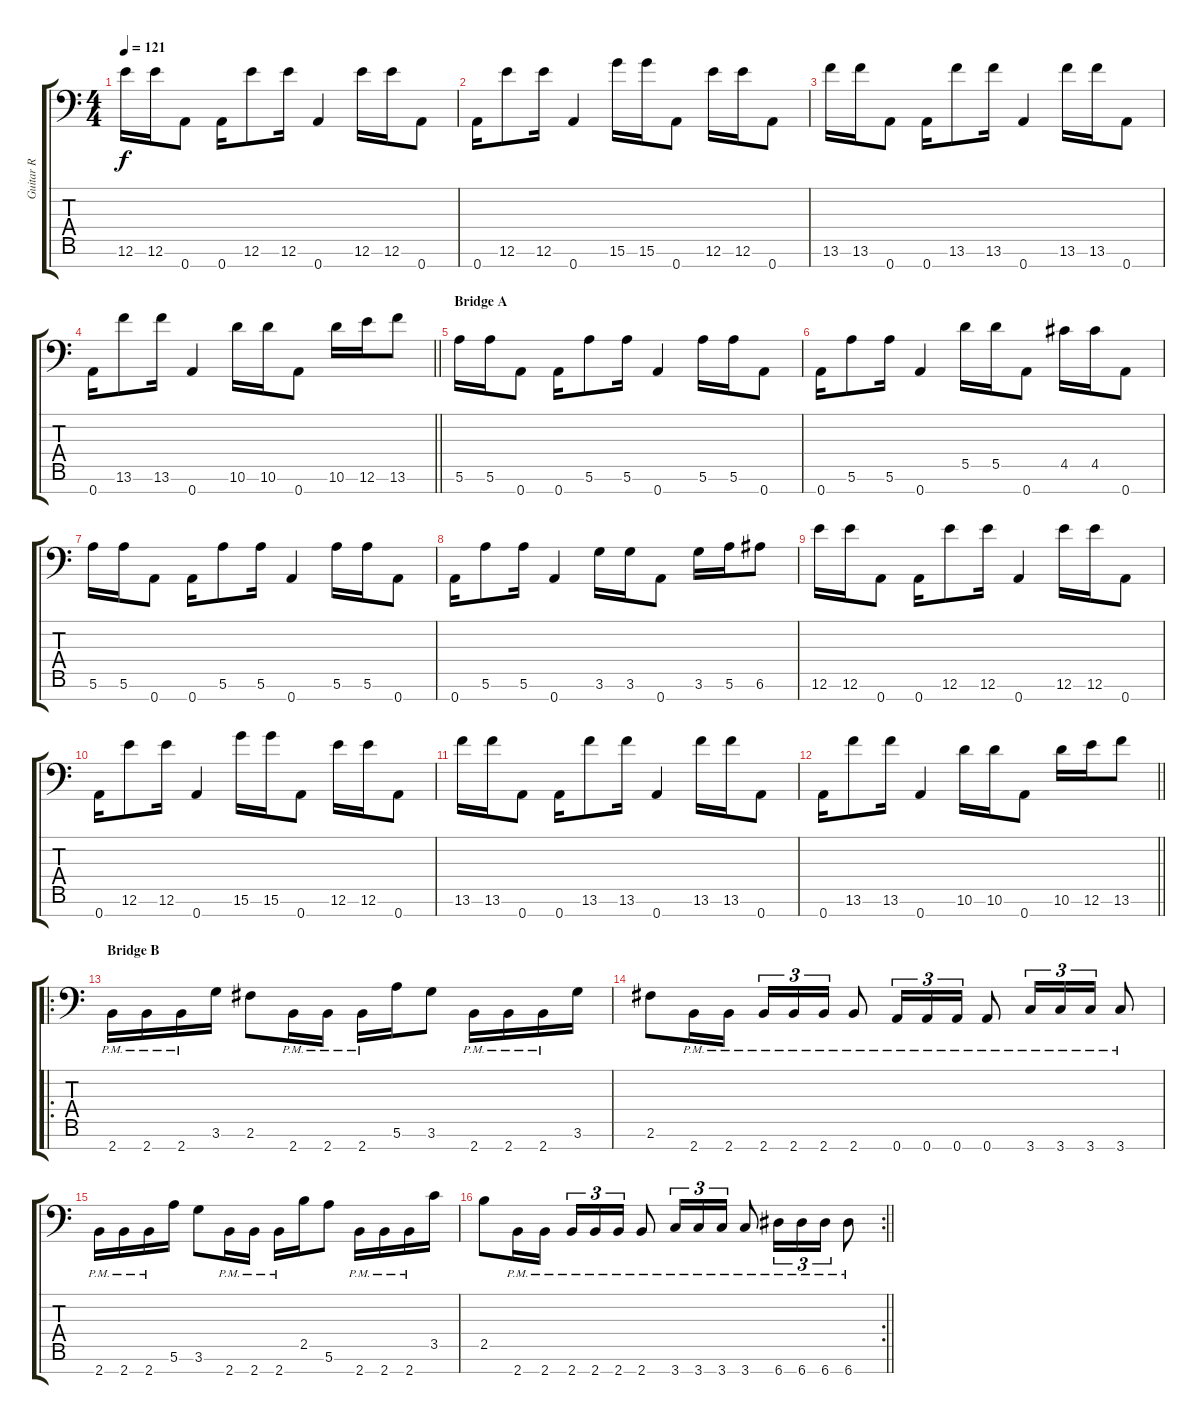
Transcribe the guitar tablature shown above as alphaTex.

\track ("Guitar R" "Guitar R") {instrument overdrivenguitar}
\staff {score tabs}
\tuning (E4 B3 G3 D3 A2 E2 A1) {hide}
\ts (4 4)
\tempo 121
\clef f4
\ks c
12.6.16{dy f} 12.6.16 0.7.8 0.7.16 12.6.8 12.6.16 0.7.4 12.6.16 12.6.16 0.7.8 |
0.7.16 12.6.8 12.6.16 0.7.4 15.6.16 15.6.16 0.7.8 12.6.16 12.6.16 0.7.8 |
13.6.16 13.6.16 0.7.8 0.7.16 13.6.8 13.6.16 0.7.4 13.6.16 13.6.16 0.7.8 |
\barLineRight lightlight
0.7.16 13.6.8 13.6.16 0.7.4 10.6.16 10.6.16 0.7.8 10.6.16 12.6.16 13.6.8 |
\section ("" "Bridge A")
5.6.16 5.6.16 0.7.8 0.7.16 5.6.8 5.6.16 0.7.4 5.6.16 5.6.16 0.7.8 |
0.7.16 5.6.8 5.6.16 0.7.4 5.5.16 5.5.16 0.7.8 4.5.16 4.5.16 0.7.8 |
5.6.16 5.6.16 0.7.8 0.7.16 5.6.8 5.6.16 0.7.4 5.6.16 5.6.16 0.7.8 |
0.7.16 5.6.8 5.6.16 0.7.4 3.6.16 3.6.16 0.7.8 3.6.16 5.6.16 6.6.8 |
12.6.16 12.6.16 0.7.8 0.7.16 12.6.8 12.6.16 0.7.4 12.6.16 12.6.16 0.7.8 |
0.7.16 12.6.8 12.6.16 0.7.4 15.6.16 15.6.16 0.7.8 12.6.16 12.6.16 0.7.8 |
13.6.16 13.6.16 0.7.8 0.7.16 13.6.8 13.6.16 0.7.4 13.6.16 13.6.16 0.7.8 |
\barLineRight lightlight
0.7.16 13.6.8 13.6.16 0.7.4 10.6.16 10.6.16 0.7.8 10.6.16 12.6.16 13.6.8 |
\ro
\section ("" "Bridge B")
2.7{pm}.16 2.7{pm}.16 2.7{pm}.16 3.6.16 2.6.8 2.7{pm}.16 2.7{pm}.16 2.7{pm}.16 5.6.16 3.6.8 2.7{pm}.16 2.7{pm}.16 2.7{pm}.16 3.6.16 |
2.6.8 2.7{pm}.16 2.7{pm}.16 2.7{pm}.16{tu (3 2)} 2.7{pm}.16{tu (3 2)} 2.7{pm}.16{tu (3 2)} 2.7{pm}.8 0.7{pm}.16{tu (3 2)} 0.7{pm}.16{tu (3 2)} 0.7{pm}.16{tu (3 2)} 0.7{pm}.8 3.7{pm}.16{tu (3 2)} 3.7{pm}.16{tu (3 2)} 3.7{pm}.16{tu (3 2)} 3.7{pm}.8 |
2.7{pm}.16 2.7{pm}.16 2.7{pm}.16 5.6.16 3.6.8 2.7{pm}.16 2.7{pm}.16 2.7{pm}.16 2.5.16 5.6.8 2.7{pm}.16 2.7{pm}.16 2.7{pm}.16 3.5.16 |
\rc 2
\barLineRight lightlight
2.5.8 2.7{pm}.16 2.7{pm}.16 2.7{pm}.16{tu (3 2)} 2.7{pm}.16{tu (3 2)} 2.7{pm}.16{tu (3 2)} 2.7{pm}.8 3.7{pm}.16{tu (3 2)} 3.7{pm}.16{tu (3 2)} 3.7{pm}.16{tu (3 2)} 3.7{pm}.8 6.7{pm}.16{tu (3 2)} 6.7{pm}.16{tu (3 2)} 6.7{pm}.16{tu (3 2)} 6.7{pm}.8
